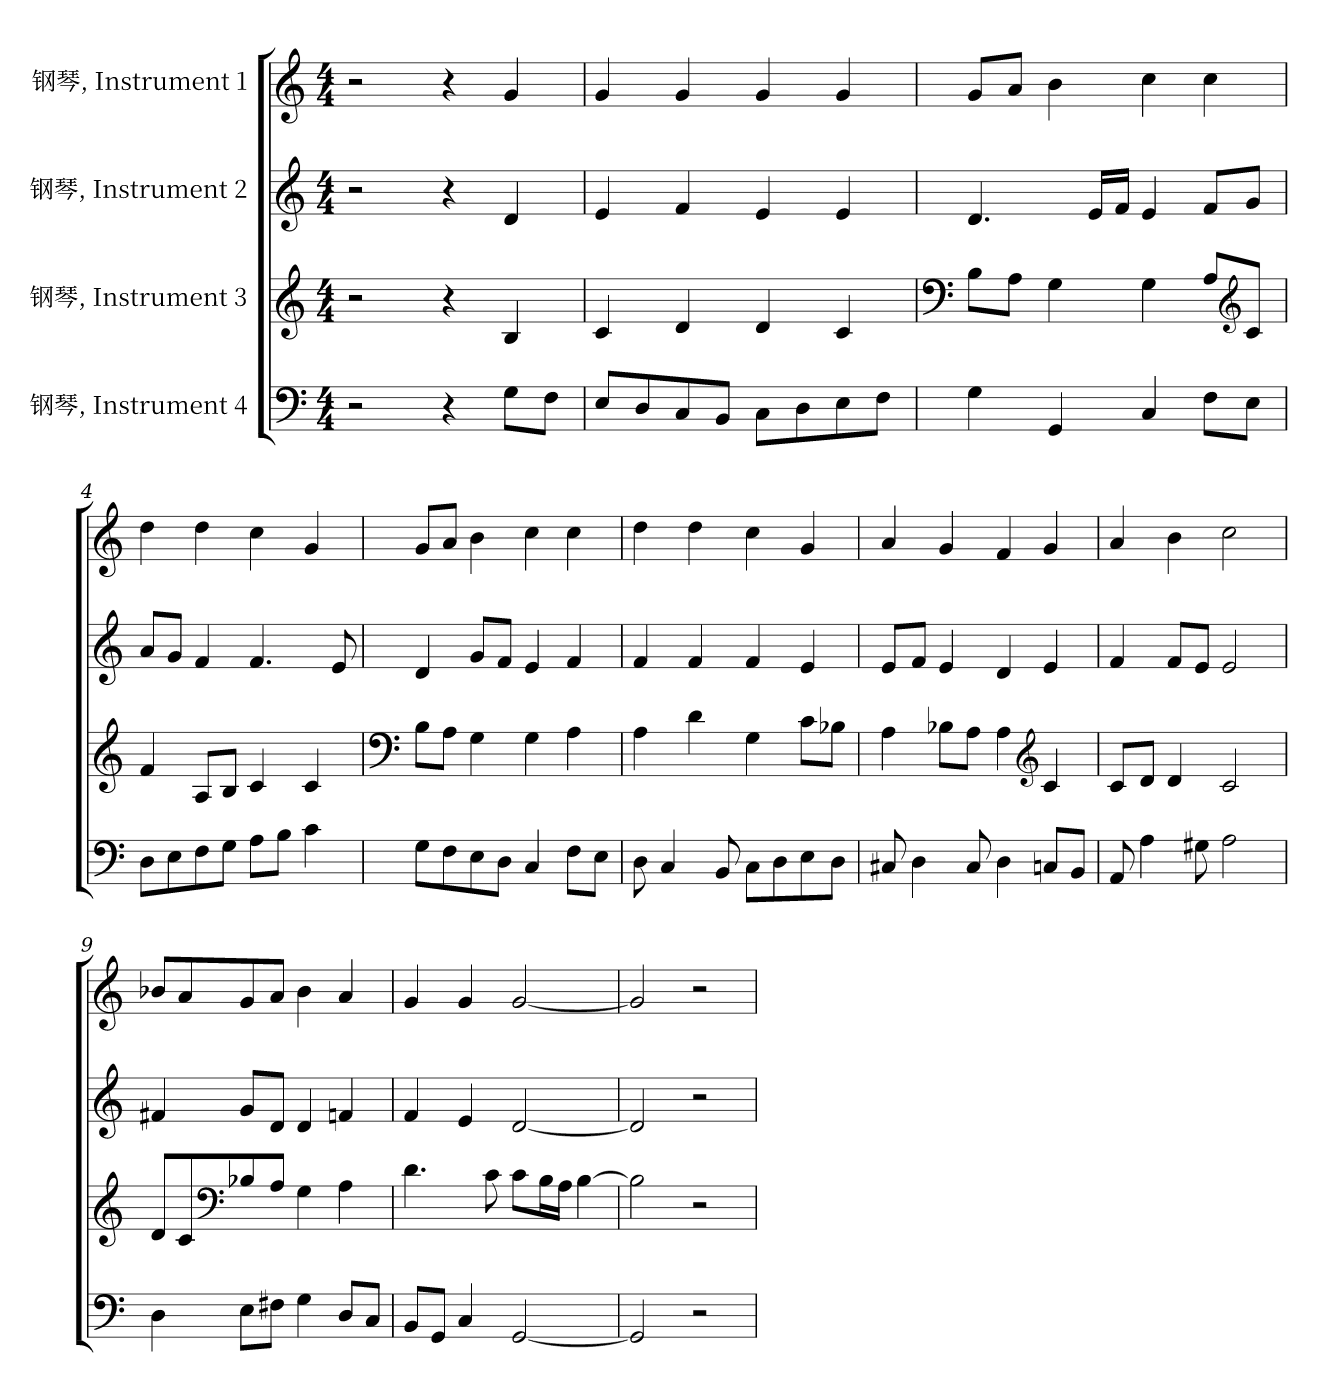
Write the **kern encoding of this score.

**kern	**kern	**kern	**kern
*part4	*part3	*part2	*part1
*staff4	*staff3	*staff2	*staff1
*I"钢琴, Instrument 4	*I"钢琴, Instrument 3	*I"钢琴, Instrument 2	*I"钢琴, Instrument 1
*clefF4	*clefG2	*clefG2	*clefG2
*k[]	*k[]	*k[]	*k[]
*M4/4	*M4/4	*M4/4	*M4/4
*MM96	*MM96	*MM96	*MM96
=1	=1	=1	=1
2r	2r	2r	2r
4r	4r	4r	4r
8G\L	4B/	4d/	4g/
8F\J	.	.	.
=2	=2	=2	=2
8E/L	4c/	4e/	4g/
8D/	.	.	.
8C/	4d/	4f/	4g/
8BB/J	.	.	.
8C\L	4d/	4e/	4g/
8D\	.	.	.
8E\	4c/	4e/	4g/
8F\J	.	.	.
=3	=3	=3	=3
*	*clefF4	*	*
4G\	8B\L	4.d/	8g/L
.	8A\J	.	8a/J
4GG/	4G\	.	4b\
.	.	16e/LL	.
.	.	16f/JJ	.
4C/	4G\	4e/	4cc\
8F\L	8A/L	8f/L	4cc\
*	*clefG2	*	*
8E\J	8c/J	8g/J	.
=4	=4	=4	=4
8D\L	4f/	8a/L	4dd\
8E\	.	8g/J	.
8F\	8A/L	4f/	4dd\
8G\J	8B/J	.	.
8A\L	4c/	4.f/	4cc\
8B\J	.	.	.
4c\	4c/	.	4g/
.	.	8e/	.
!!LO:LB:g=z
=5	=5	=5	=5
*	*clefF4	*	*
8G\L	8B\L	4d/	8g/L
8F\	8A\J	.	8a/J
8E\	4G\	8g/L	4b\
8D\J	.	8f/J	.
4C/	4G\	4e/	4cc\
8F\L	4A\	4f/	4cc\
8E\J	.	.	.
=6	=6	=6	=6
8D\	4A\	4f/	4dd\
4C/	.	.	.
.	4d\	4f/	4dd\
8BB/	.	.	.
8C\L	4G\	4f/	4cc\
8D\	.	.	.
8E\	8c\L	4e/	4g/
8D\J	8B-X\J	.	.
=7	=7	=7	=7
8C#X/	4A\	8e/L	4a/
4D\	.	8f/J	.
.	8B-X\L	4e/	4g/
8C#/	8A\J	.	.
4D\	4A\	4d/	4f/
*	*clefG2	*	*
8Cn/L	4c/	4e/	4g/
8BB/J	.	.	.
=8	=8	=8	=8
8AA/	8c/L	4f/	4a/
4A\	8d/J	.	.
.	4d/	8f/L	4b\
8G#X\	.	8e/J	.
2A\	2c/	2e/	2cc\
=9	=9	=9	=9
4D\	8d/L	4f#X/	8b-X/L
.	8c/	.	8a/
*	*clefF4	*	*
8E\L	8B-X/	8g/L	8g/
8F#X\J	8A/J	8d/J	8a/J
4G\	4G\	4d/	4b-\
8D/L	4A\	4fn/	4a/
8C/J	.	.	.
!!LO:LB:g=z
=10	=10	=10	=10
8BB/L	4.d\	4f/	4g/
8GG/J	.	.	.
4C/	.	4e/	4g/
.	8c\	.	.
[2GG/	8c\L	[2d/	[2g/
.	16B\L	.	.
.	16A\JJ	.	.
.	[4B\	.	.
=11	=11	=11	=11
2GG/]	2B\]	2d/]	2g/]
2r	2r	2r	2r
=	=	=	=
*-	*-	*-	*-
